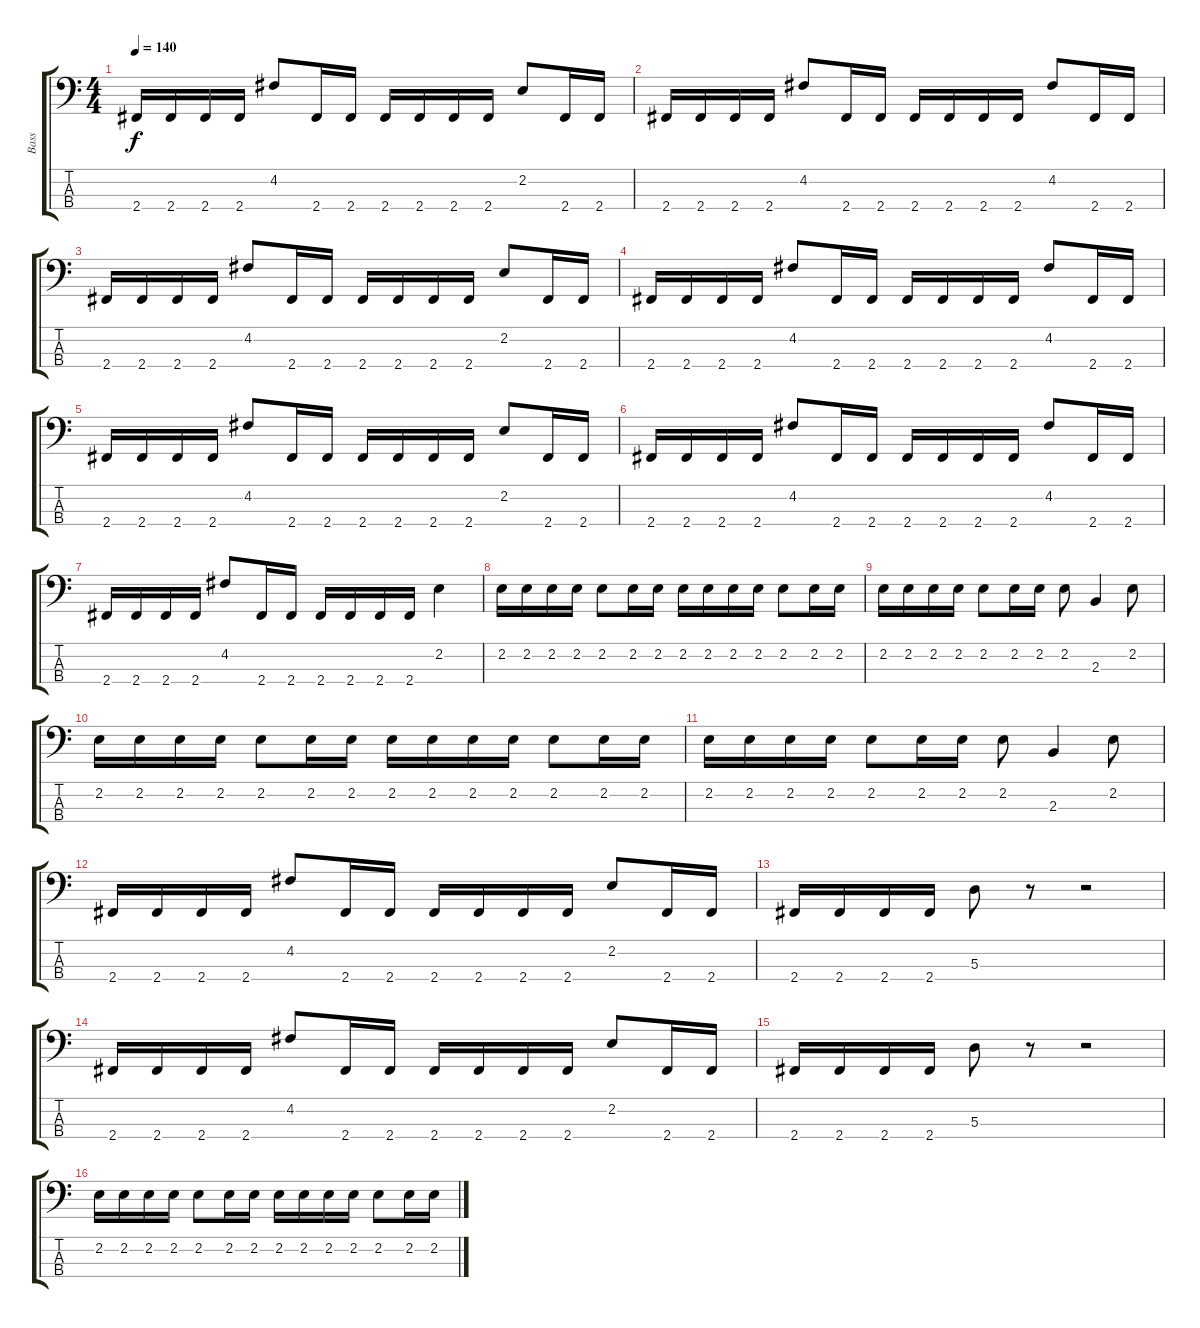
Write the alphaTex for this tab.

\track ("Bass" "Bass") {instrument slapbass1}
\staff {score tabs}
\tuning (G2 D2 A1 E1) {hide}
\ts (4 4)
\tempo 140
\clef f4
\ks c
2.4.16{dy f} 2.4.16 2.4.16 2.4.16 4.2.8 2.4.16 2.4.16 2.4.16 2.4.16 2.4.16 2.4.16 2.2.8 2.4.16 2.4.16 |
2.4.16 2.4.16 2.4.16 2.4.16 4.2.8 2.4.16 2.4.16 2.4.16 2.4.16 2.4.16 2.4.16 4.2.8 2.4.16 2.4.16 |
2.4.16 2.4.16 2.4.16 2.4.16 4.2.8 2.4.16 2.4.16 2.4.16 2.4.16 2.4.16 2.4.16 2.2.8 2.4.16 2.4.16 |
2.4.16 2.4.16 2.4.16 2.4.16 4.2.8 2.4.16 2.4.16 2.4.16 2.4.16 2.4.16 2.4.16 4.2.8 2.4.16 2.4.16 |
2.4.16 2.4.16 2.4.16 2.4.16 4.2.8 2.4.16 2.4.16 2.4.16 2.4.16 2.4.16 2.4.16 2.2.8 2.4.16 2.4.16 |
2.4.16 2.4.16 2.4.16 2.4.16 4.2.8 2.4.16 2.4.16 2.4.16 2.4.16 2.4.16 2.4.16 4.2.8 2.4.16 2.4.16 |
2.4.16 2.4.16 2.4.16 2.4.16 4.2.8 2.4.16 2.4.16 2.4.16 2.4.16 2.4.16 2.4.16 2.2.4 |
2.2.16 2.2.16 2.2.16 2.2.16 2.2.8 2.2.16 2.2.16 2.2.16 2.2.16 2.2.16 2.2.16 2.2.8 2.2.16 2.2.16 |
2.2.16 2.2.16 2.2.16 2.2.16 2.2.8 2.2.16 2.2.16 2.2.8 2.3.4 2.2.8 |
2.2.16 2.2.16 2.2.16 2.2.16 2.2.8 2.2.16 2.2.16 2.2.16 2.2.16 2.2.16 2.2.16 2.2.8 2.2.16 2.2.16 |
2.2.16 2.2.16 2.2.16 2.2.16 2.2.8 2.2.16 2.2.16 2.2.8 2.3.4 2.2.8 |
2.4.16 2.4.16 2.4.16 2.4.16 4.2.8 2.4.16 2.4.16 2.4.16 2.4.16 2.4.16 2.4.16 2.2.8 2.4.16 2.4.16 |
2.4.16 2.4.16 2.4.16 2.4.16 5.3.8 r.8 r.2 |
2.4.16 2.4.16 2.4.16 2.4.16 4.2.8 2.4.16 2.4.16 2.4.16 2.4.16 2.4.16 2.4.16 2.2.8 2.4.16 2.4.16 |
2.4.16 2.4.16 2.4.16 2.4.16 5.3.8 r.8 r.2 |
2.2.16 2.2.16 2.2.16 2.2.16 2.2.8 2.2.16 2.2.16 2.2.16 2.2.16 2.2.16 2.2.16 2.2.8 2.2.16 2.2.16
